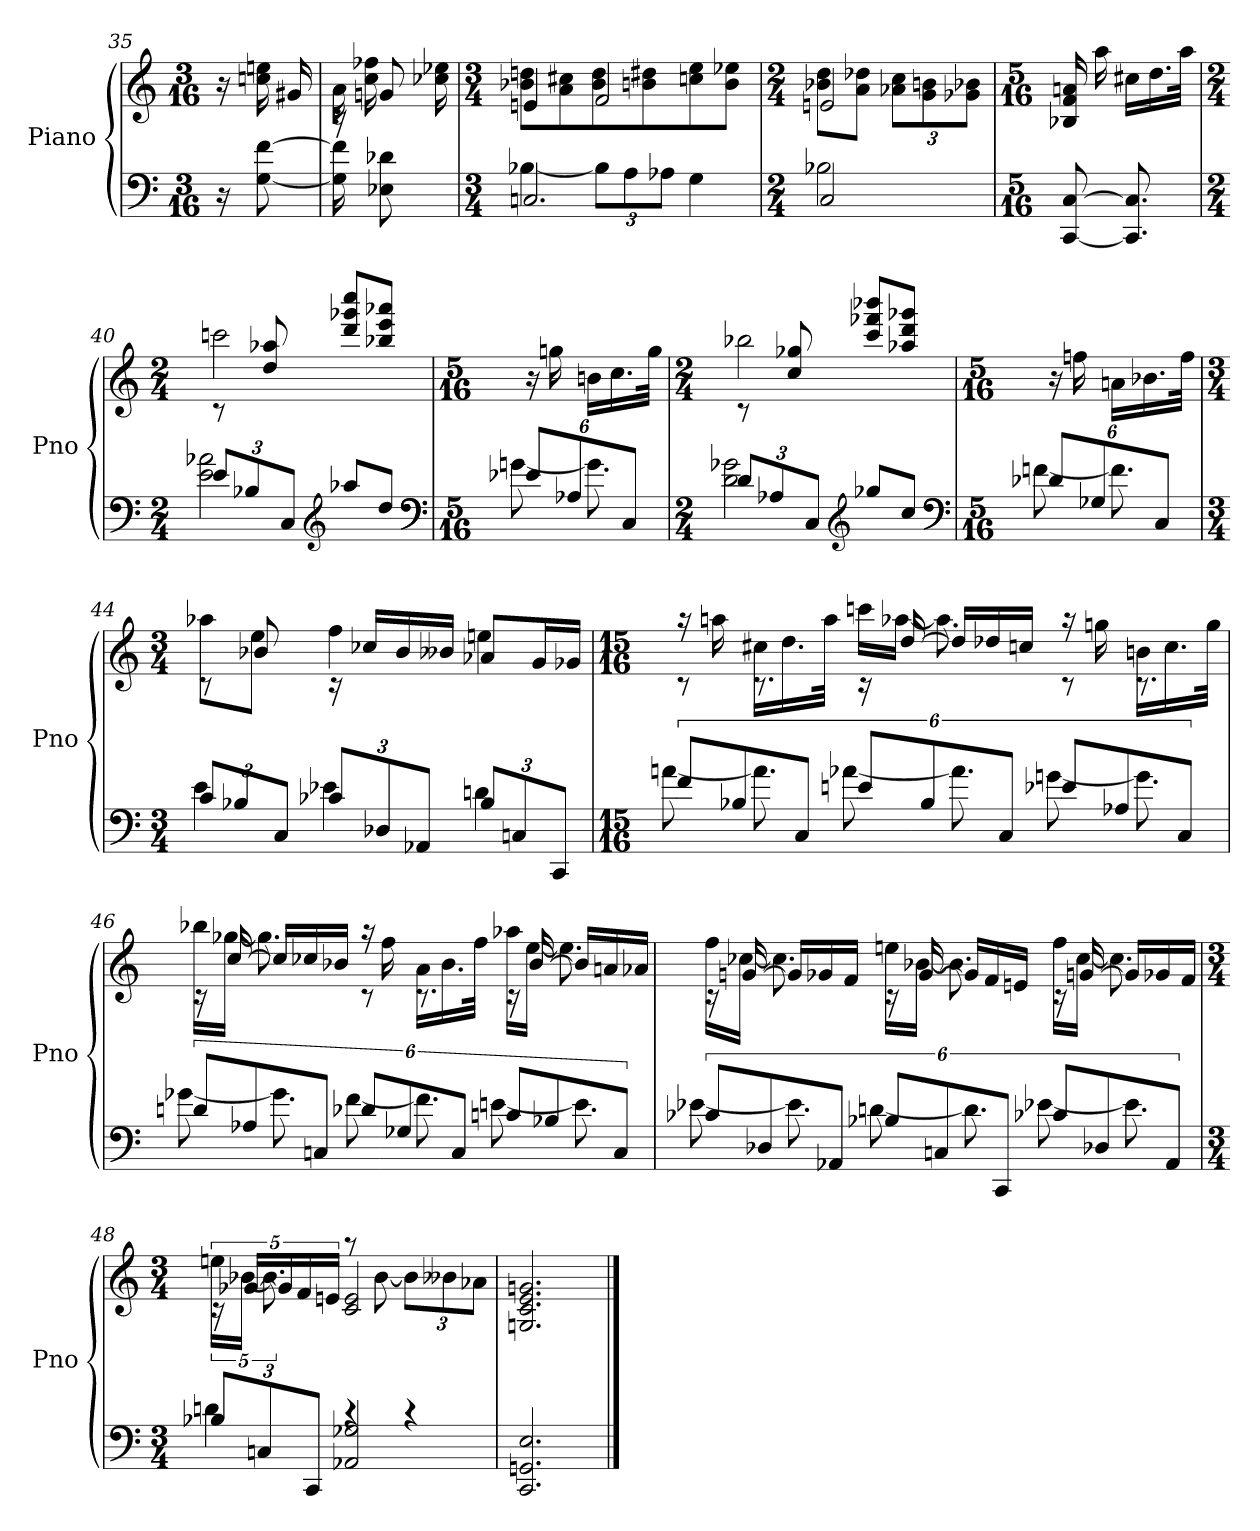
**kern	**kern
*part1	*part1
*staff2	*staff1
*I"Piano	*
*I'Pno	*
*clefF4	*clefG2
*k[]	*k[]
*C:	*C:
*M3/16	*M3/16
=35	=35
16r	16r
[8G [8f	16ccn 16een
.	16g#X
=36	=36
*	*^
16G] 16f]	16rc	16a
8E-X 8d-X	8gn	16cc 16ff-X
.	.	16cc-X 16ee-X
=37	=37	=37
*M3/4	*M3/4	*
*^	*	*
2.Cn	[4B-X	4en	8b-X 8ddnL
.	.	.	8a 8cc#X
.	12B-L]	2f	8b- 8dd
.	12A	.	.
.	.	.	8bn 8dd#X
.	12A-XJ	.	.
.	4G	.	8ccn 8ee
.	.	.	8b 8ee-XJ
=38	=38	=38	=38
*M2/4	*	*M2/4	*
2C	2B-X	2en	8b-X 8ddL
.	.	.	8a 8dd-XJ
.	.	.	12a-X 12ccL
.	.	.	12g 12bn
.	.	.	12g-X 12b-XJ
*v	*v	*	*
*	*v	*v
=39	=39
*M5/16	*M5/16
[8CC [8C	16B-X 16f 16an
.	16aa
8.CC] 8.C]	16cc#XLL
.	16.dd
.	32aaJJk
=40	=40
*M2/4	*M2/4
*^	*^
12eL	2e 2a-X	8rc	2cccn
12B-X	.	.	.
.	.	8dd 8aa-X	.
12CJ	.	.	.
*clefG2	*	*	*
8aa-XL	.	8ddd 8ggg-X 8ccccL	.
8ddJ	.	8bb-X 8eee 8aaa-XJ	.
*	*	*v	*v
*clefF4	*	*
=41	=41	=41
*M5/16	*	*M5/16
48%5e-XL	[8gn	16r
.	.	16ggn
48%5A-X	.	.
.	8.g]	16bnLL
.	.	16.cc
48%5CJ	.	.
.	.	32ggJJk
=42	=42	=42
*M2/4	*	*M2/4
*	*	*^
12dL	2d 2g-X	8rc	2bb-X
12A-X	.	.	.
.	.	8cc 8gg-X	.
12CJ	.	.	.
*clefG2	*	*	*
8gg-XL	.	8ccc 8fff-X 8bbb-XL	.
8ccJ	.	8aa-X 8ddd 8ggg-XJ	.
*	*	*v	*v
*clefF4	*	*
=43	=43	=43
*M5/16	*	*M5/16
48%5d-XL	[8fn	16r
.	.	16ffn
48%5G-X	.	.
.	8.f]	16anLL
.	.	16.b-X
48%5CJ	.	.
.	.	32ffJJk
=44	=44	=44
*M3/4	*	*M3/4
*	*	*^
12cL	4e	8rc	8aa-XL
12B-X	.	.	.
.	.	8b-X	8eeJ
12CJ	.	.	.
12c-XL	4e-X	16rc	4ff
.	.	16cc-XLL	.
12D-X	.	.	.
.	.	16b-	.
12AA-XJ	.	.	.
.	.	16b--XJJ	.
12B-L	4dn	8a-XL	4een
12Cn	.	.	.
.	.	16gL	.
12CCJ	.	.	.
.	.	16g-XJJ	.
=45	=45	=45	=45
*M15/16	*	*M15/16	*
48%5fL	[8an	8rc	16raa
.	.	.	16aan
48%5B-X	.	.	.
.	8.a]	8.rc	16cc#XLL
.	.	.	16.dd
48%5CJ	.	.	.
.	.	.	32aaJJk
48%5enL	[8a-X	16rc	16cccnLL
.	.	[16dd	[16aa-XJJ
48%5B-	.	.	.
.	8.a-]	16ddLL]	8.aa-]
.	.	16dd-X	.
48%5CJ	.	.	.
.	.	16ccnJJ	.
48%5e-XL	[8gn	8rc	16raa
.	.	.	16ggn
48%5A-X	.	.	.
.	8.g]	8.rc	16bnLL
.	.	.	16.cc
48%5CJ	.	.	.
.	.	.	32ggJJk
=46	=46	=46	=46
48%5dnL	[8g-X	16rc	16bb-XLL
.	.	[16cc	[16gg-XJJ
48%5A-X	.	.	.
.	8.g-]	16ccLL]	8.gg-]
.	.	16cc-X	.
48%5CnJ	.	.	.
.	.	16b-XJJ	.
48%5d-XL	[8f	8rc	16raa
.	.	.	16ff
48%5G-X	.	.	.
.	8.f]	8.rc	16aLL
.	.	.	16.b-
48%5CJ	.	.	.
.	.	.	32ffJJk
48%5cnL	[8en	16rc	16aa-XLL
.	.	[16b-	[16eeJJ
48%5B-X	.	.	.
.	8.e]	16b-LL]	8.ee]
.	.	16an	.
48%5CJ	.	.	.
.	.	16a-XJJ	.
=47	=47	=47	=47
48%5c-XL	[8e-X	16rc	16ffLL
.	.	[16gn	[16cc-XJJ
48%5D-X	.	.	.
.	8.e-]	16gLL]	8.cc-]
.	.	16g-X	.
48%5AA-XJ	.	.	.
.	.	16fJJ	.
48%5B-XL	[8dn	16rc	16eenLL
.	.	[16g-	[16b-XJJ
48%5Cn	.	.	.
.	8.d]	16g-LL]	8.b-]
.	.	16f	.
48%5CCJ	.	.	.
.	.	16enJJ	.
48%5c-XL	[8e-X	16rc	16ffLL
.	.	[16gn	[16cc-JJ
48%5D-X	.	.	.
.	8.e-]	16gLL]	8.cc-]
.	.	16g-X	.
48%5AA-J	.	.	.
.	.	16fJJ	.
=48	=48	=48	=48
*M3/4	*	*M3/4	*
12B-XL	4dn	20rc	20eenLL
.	.	[20g-XLL	[20b-XJJ
12Cn	.	.	.
.	.	20g-]	10.b-]
.	.	20f	.
12CCJ	.	.	.
.	.	20enJJ	.
2AA-X 2G-X	4rc	2c 2e	8raa
.	.	.	[8b-
.	4rc	.	12b-L]
.	.	.	12b--X
.	.	.	12a-XJ
*v	*v	*	*
*	*v	*v
=49	=49
2.CC 2.GGn 2.E	2.Gn 2.c 2.e 2.gn
==	==
*-	*-
